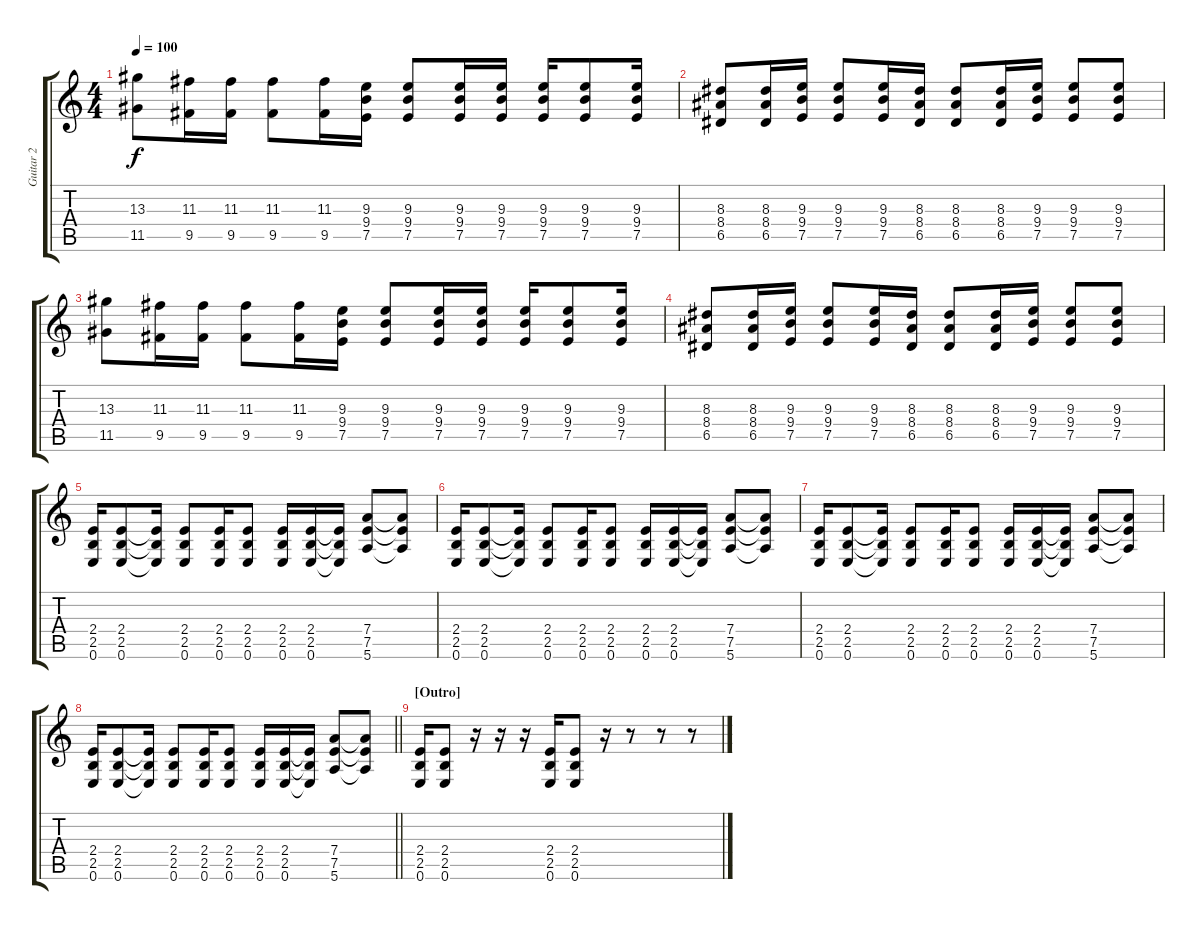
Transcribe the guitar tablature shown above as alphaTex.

\track ("Guitar 2" "Guitar 2") {instrument distortionguitar}
\staff {score tabs}
\tuning (E4 B3 G3 D3 A2 E2) {hide}
\ts (4 4)
\tempo 100
\clef g2
\ks c
(13.3 11.5).8{dy f volume 8 instrument distortionguitar} (11.3 9.5).16 (11.3 9.5).16 (11.3 9.5).8 (11.3 9.5).16 (9.3 9.4 7.5).16 (9.3 9.4 7.5).8 (9.3 9.4 7.5).16 (9.3 9.4 7.5).16 (9.3 9.4 7.5).16 (9.3 9.4 7.5).8 (9.3 9.4 7.5).16 |
(8.3 8.4 6.5).8 (8.3 8.4 6.5).16 (9.3 9.4 7.5).16 (9.3 9.4 7.5).8 (9.3 9.4 7.5).16 (8.3 8.4 6.5).16 (8.3 8.4 6.5).8 (8.3 8.4 6.5).16 (9.3 9.4 7.5).16 (9.3 9.4 7.5).8 (9.3 9.4 7.5).8 |
(13.3 11.5).8{volume 8 instrument distortionguitar} (11.3 9.5).16 (11.3 9.5).16 (11.3 9.5).8 (11.3 9.5).16 (9.3 9.4 7.5).16 (9.3 9.4 7.5).8 (9.3 9.4 7.5).16 (9.3 9.4 7.5).16 (9.3 9.4 7.5).16 (9.3 9.4 7.5).8 (9.3 9.4 7.5).16 |
(8.3 8.4 6.5).8 (8.3 8.4 6.5).16 (9.3 9.4 7.5).16 (9.3 9.4 7.5).8 (9.3 9.4 7.5).16 (8.3 8.4 6.5).16 (8.3 8.4 6.5).8 (8.3 8.4 6.5).16 (9.3 9.4 7.5).16 (9.3 9.4 7.5).8 (9.3 9.4 7.5).8 |
(2.4 2.5 0.6).16 (2.4 2.5 0.6).8 (2.4{t} 2.5{t} 0.6{t}).16 (2.4 2.5 0.6).8 (2.4 2.5 0.6).16 (2.4 2.5 0.6).8 (2.4 2.5 0.6).16 (2.4 2.5 0.6).16 (2.4{t} 2.5{t} 0.6{t}).16 (7.4 7.5 5.6).8 (7.4{t} 7.5{t} 5.6{t}).8 |
(2.4 2.5 0.6).16 (2.4 2.5 0.6).8 (2.4{t} 2.5{t} 0.6{t}).16 (2.4 2.5 0.6).8 (2.4 2.5 0.6).16 (2.4 2.5 0.6).8 (2.4 2.5 0.6).16 (2.4 2.5 0.6).16 (2.4{t} 2.5{t} 0.6{t}).16 (7.4 7.5 5.6).8 (7.4{t} 7.5{t} 5.6{t}).8 |
(2.4 2.5 0.6).16 (2.4 2.5 0.6).8 (2.4{t} 2.5{t} 0.6{t}).16 (2.4 2.5 0.6).8 (2.4 2.5 0.6).16 (2.4 2.5 0.6).8 (2.4 2.5 0.6).16 (2.4 2.5 0.6).16 (2.4{t} 2.5{t} 0.6{t}).16 (7.4 7.5 5.6).8 (7.4{t} 7.5{t} 5.6{t}).8 |
\barLineRight lightlight
(2.4 2.5 0.6).16 (2.4 2.5 0.6).8 (2.4{t} 2.5{t} 0.6{t}).16 (2.4 2.5 0.6).8 (2.4 2.5 0.6).16 (2.4 2.5 0.6).8 (2.4 2.5 0.6).16 (2.4 2.5 0.6).16 (2.4{t} 2.5{t} 0.6{t}).16 (7.4 7.5 5.6).8 (7.4{t} 7.5{t} 5.6{t}).8 |
\section ("" "[Outro]")
(2.4 2.5 0.6).16 (2.4 2.5 0.6).8 r.16 r.16 r.16 (2.4 2.5 0.6).16 (2.4 2.5 0.6).8 r.16 r.8 r.8 r.8
